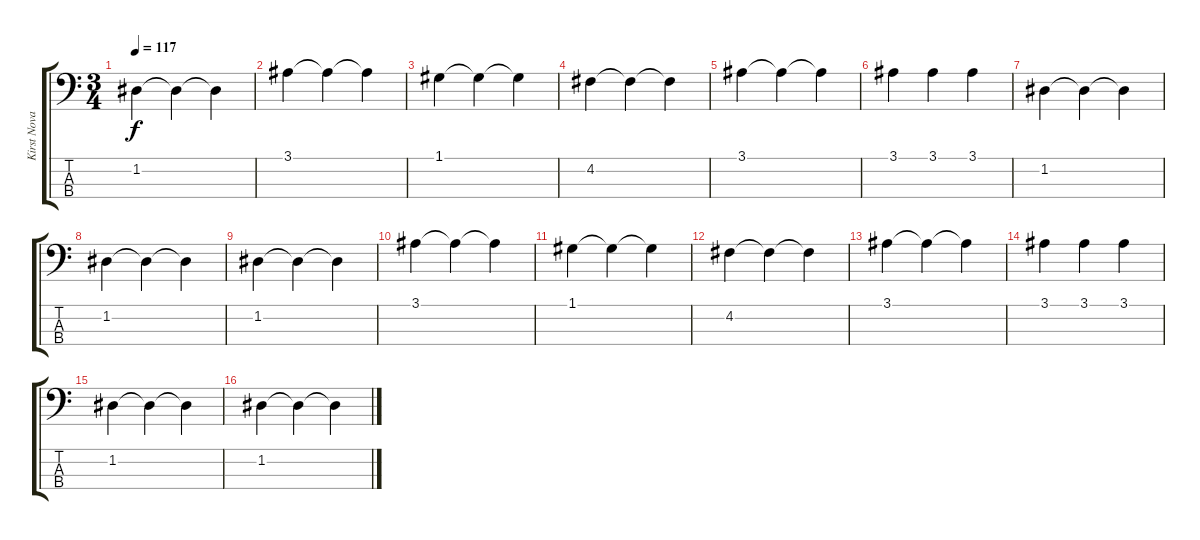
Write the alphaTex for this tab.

\track ("Kirst Novaselic" "Kirst Nova") {instrument acousticbass}
\staff {score tabs}
\tuning (G2 D2 A1 D1) {hide}
\ts (3 4)
\tempo 117
\clef f4
\ks c
1.2.4{dy f} 1.2{t}.4 1.2{t}.4 |
3.1.4 3.1{t}.4 3.1{t}.4 |
1.1.4 1.1{t}.4 1.1{t}.4 |
4.2.4 4.2{t}.4 4.2{t}.4 |
3.1.4 3.1{t}.4 3.1{t}.4 |
3.1.4 3.1.4 3.1.4 |
1.2.4 1.2{t}.4 1.2{t}.4 |
1.2.4 1.2{t}.4 1.2{t}.4 |
1.2.4 1.2{t}.4 1.2{t}.4 |
3.1.4 3.1{t}.4 3.1{t}.4 |
1.1.4 1.1{t}.4 1.1{t}.4 |
4.2.4 4.2{t}.4 4.2{t}.4 |
3.1.4 3.1{t}.4 3.1{t}.4 |
3.1.4 3.1.4 3.1.4 |
1.2.4 1.2{t}.4 1.2{t}.4 |
1.2.4 1.2{t}.4 1.2{t}.4
